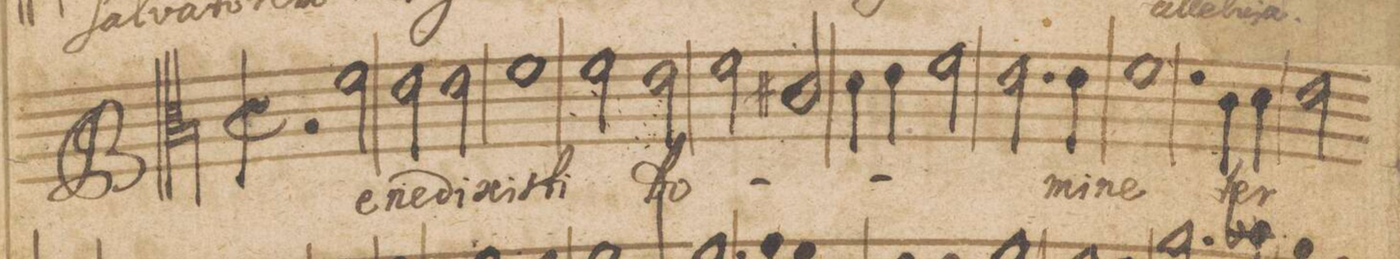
**kern	**text	**text
*I"Altus	*	*
*clefC3	*	*
*k[]	*	*
*M3/2	*	*
*M2/1	*	*
*met(C|)	*	*
*mmet(C|)	*	*
2r	.	.
2f\	Be-	.
2e\	-ne-	.
2e\	-di-	.
=31-	=31-	=31-
1f\	-xi-	.
2f\	-sti	.
2e\	Do-	.
=32-	=32-	=32-
2f\	.	.
2c#X/	.	.
4d\	.	.
4e\	.	.
2f\	.	.
=33-	=33-	=33-
2.e\	.	.
4e\	-mi-	.
1f\	-ne	.
=34-	=34-	=34-
2r	.	.
4c\	ter-	.
4d\	.	.
2e\	.	.
*-	*-	*-
